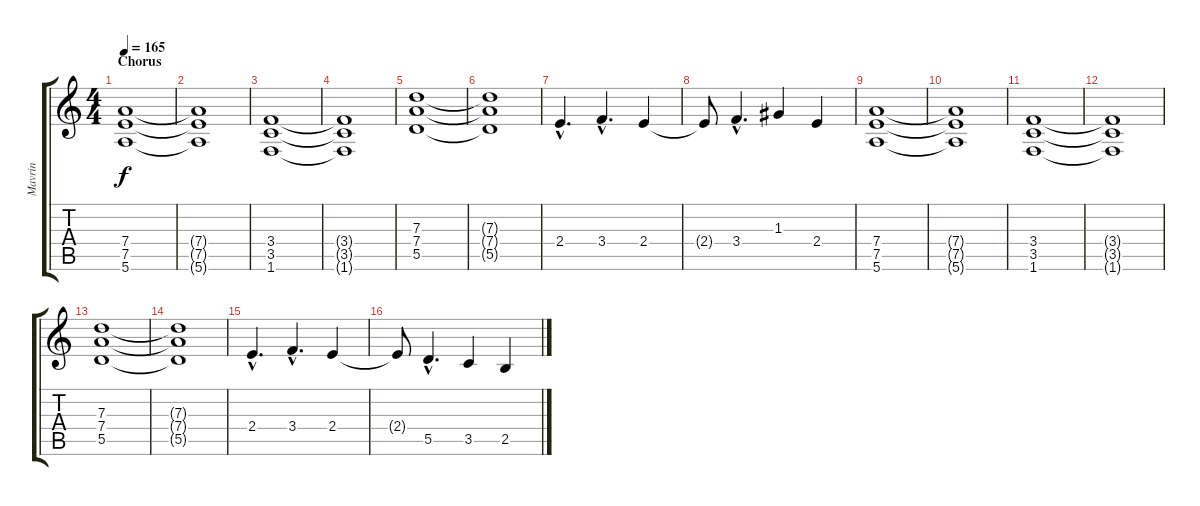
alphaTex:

\track ("Mavrin" "Mavrin") {instrument distortionguitar}
\staff {score tabs}
\tuning (E4 B3 G3 D3 A2 E2) {hide}
\ts (4 4)
\section ("" "Chorus")
\tempo 165
\clef g2
\ks c
(7.4 7.5 5.6).1{dy f} |
(7.4{t} 7.5{t} 5.6{t}).1 |
(3.4 3.5 1.6).1 |
(3.4{t} 3.5{t} 1.6{t}).1 |
(7.3 7.4 5.5).1 |
(7.3{t} 7.4{t} 5.5{t}).1 |
2.4{hac}.4{d} 3.4{hac}.4{d} 2.4.4 |
2.4{t}.8 3.4{hac}.4{d} 1.3.4 2.4.4 |
(7.4 7.5 5.6).1 |
(7.4{t} 7.5{t} 5.6{t}).1 |
(3.4 3.5 1.6).1 |
(3.4{t} 3.5{t} 1.6{t}).1 |
(7.3 7.4 5.5).1 |
(7.3{t} 7.4{t} 5.5{t}).1 |
2.4{hac}.4{d} 3.4{hac}.4{d} 2.4.4 |
2.4{t}.8 5.5{hac}.4{d} 3.5.4 2.5.4
